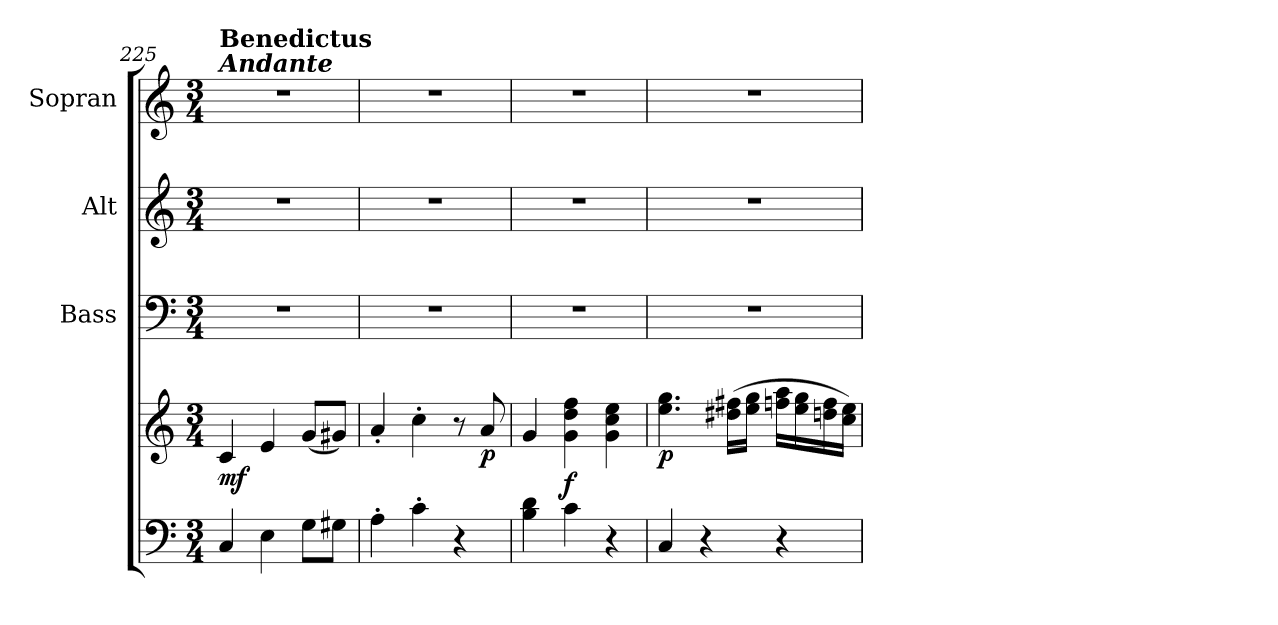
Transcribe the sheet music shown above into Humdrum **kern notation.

**kern	**kern	**dynam	**kern	**kern	**kern
*part4	*part4	*part4	*part3	*part2	*part1
*staff5	*staff4	*staff4/5	*staff3	*staff2	*staff1
*	*	*	*I"Bass	*I"Alt	*I"Sopran
*	*	*	*I'B.	*I'A.	*I'S.
!!LO:LB:g=z
*clefF4	*clefG2	*	*clefF4	*clefG2	*clefG2
*k[]	*k[]	*	*k[]	*k[]	*k[]
*C:	*C:	*	*C:	*C:	*C:
*M3/4	*M3/4	*	*M3/4	*M3/4	*M3/4
=225	=225	=225	=225	=225	=225
!	!	!	!	!	!LO:TX:a:Bi:t=Andante
!	!	!	!	!	!LO:TX:a:B:t=Benedictus
!	!	!LO:DY:b	!	!	!
4C/	4c/	mf	2.r	2.r	2.r
4E\	4e/	.	.	.	.
8G\L	(<8g/L	.	.	.	.
8G#X\J	8g#X/J)	.	.	.	.
=226	=226	=226	=226	=226	=226
4A'>\	4a'</	.	2.r	2.r	2.r
4c'>\	4cc'>\	.	.	.	.
4r	8r	.	.	.	.
!	!	!LO:DY:b	!	!	!
.	8a/	p	.	.	.
=227	=227	=227	=227	=227	=227
4B\ 4d\	4g/	.	2.r	2.r	2.r
!	!	!LO:DY:b	!	!	!
4c\	4g\ 4dd\ 4ff\	f	.	.	.
4r	4g\ 4cc\ 4ee\	.	.	.	.
=228	=228	=228	=228	=228	=228
!	!	!LO:DY:b	!	!	!
4C/	4.ee\ 4.gg\	p	2.r	2.r	2.r
4r	.	.	.	.	.
.	(>16dd#X\ 16ff#X\LL	.	.	.	.
.	16ee\ 16gg\JJ	.	.	.	.
4r	16ffn\ 16aa\LL	.	.	.	.
.	16ee\ 16gg\	.	.	.	.
.	16ddn\ 16ff\	.	.	.	.
.	16cc\ 16ee\JJ)	.	.	.	.
=	=	=	=	=	=
*-	*-	*-	*-	*-	*-
